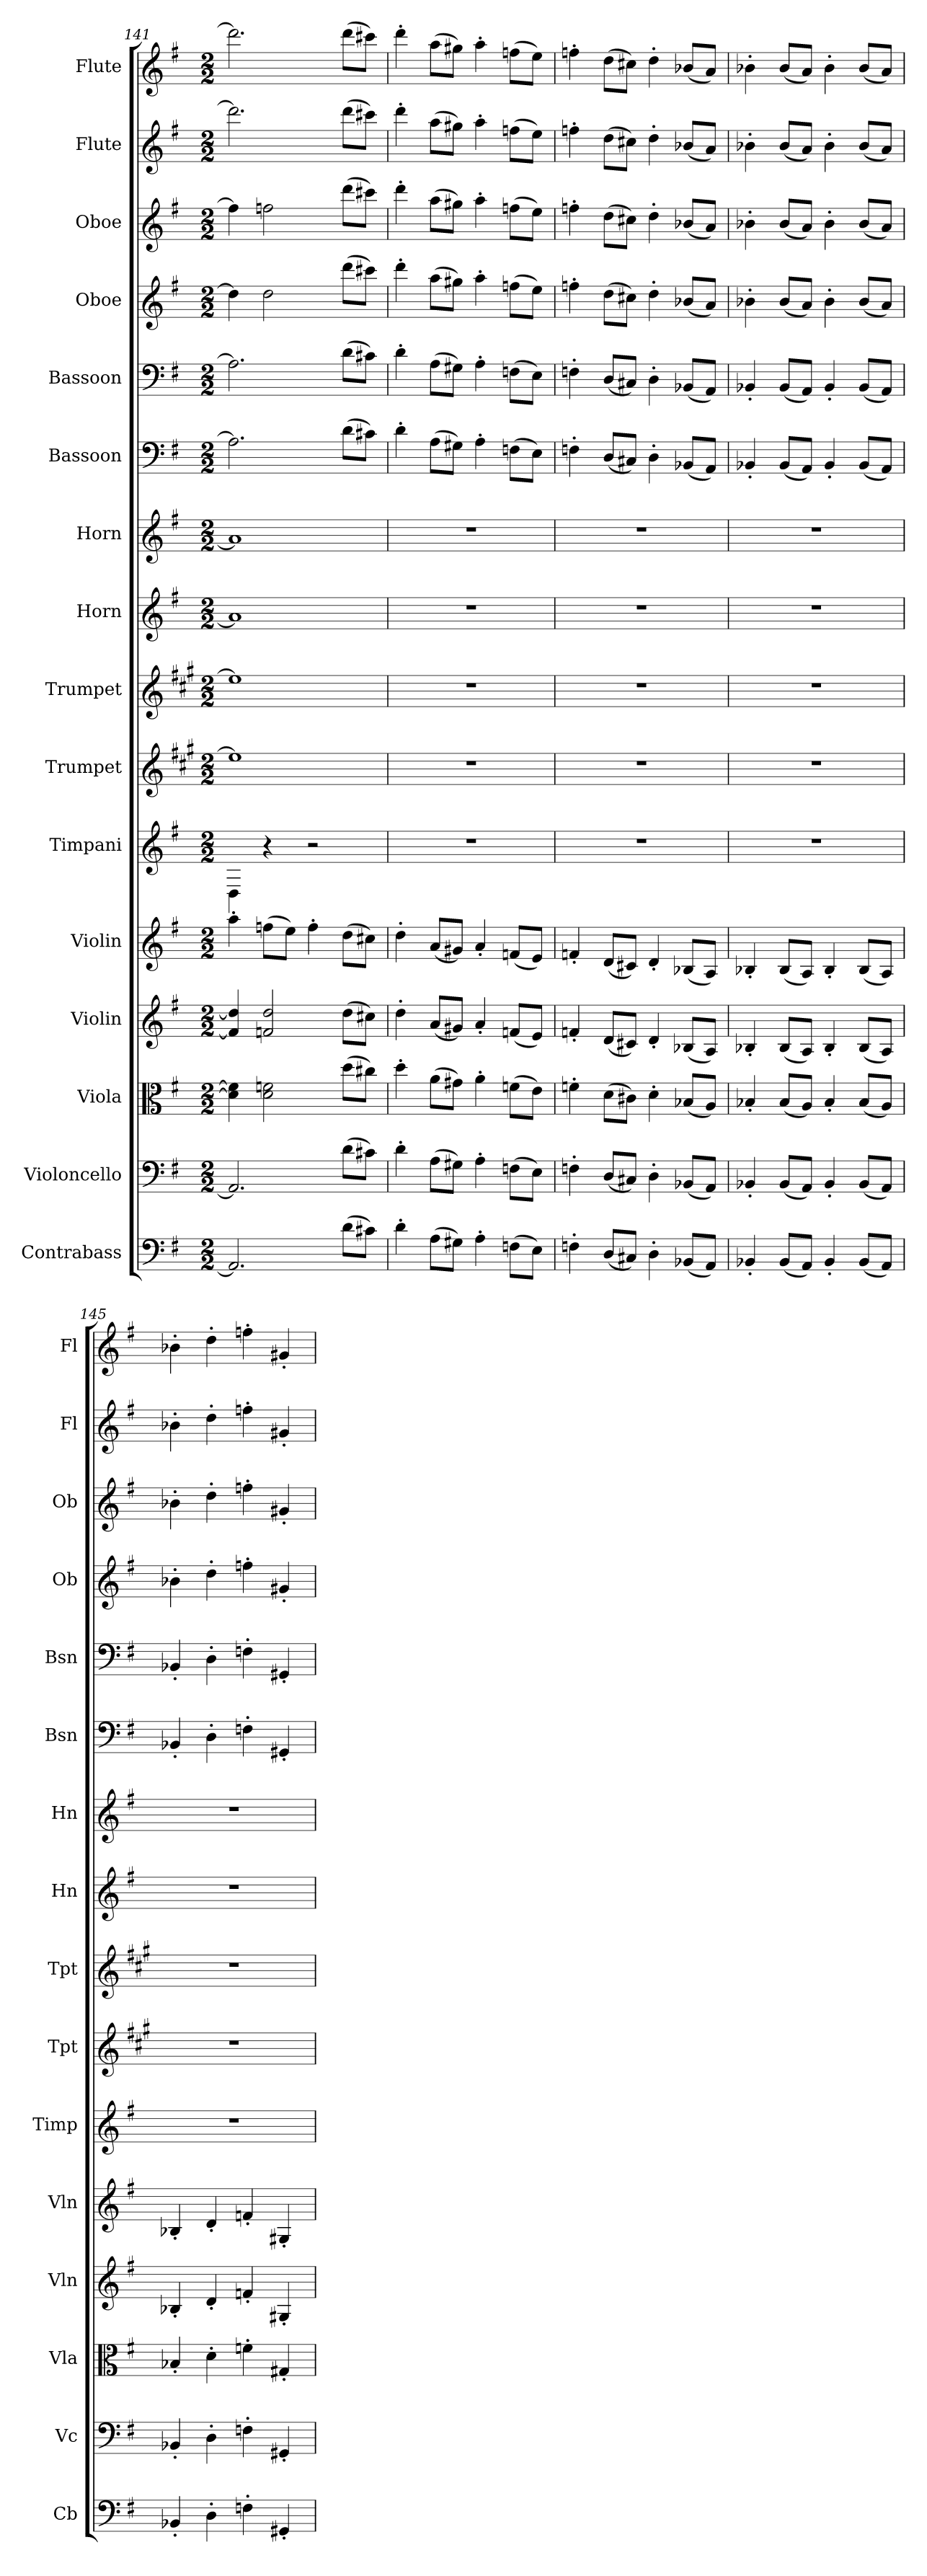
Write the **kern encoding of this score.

**kern	**kern	**kern	**kern	**kern	**kern	**kern	**kern	**kern	**kern	**kern	**kern	**kern	**kern	**kern	**kern
*part16	*part15	*part14	*part13	*part12	*part11	*part10	*part9	*part8	*part7	*part6	*part5	*part4	*part3	*part2	*part1
*staff16	*staff15	*staff14	*staff13	*staff12	*staff11	*staff10	*staff9	*staff8	*staff7	*staff6	*staff5	*staff4	*staff3	*staff2	*staff1
*I"Contrabass	*I"Violoncello	*I"Viola	*I"Violin	*I"Violin	*I"Timpani	*I"Trumpet	*I"Trumpet	*I"Horn	*I"Horn	*I"Bassoon	*I"Bassoon	*I"Oboe	*I"Oboe	*I"Flute	*I"Flute
*I'Cb	*I'Vc	*I'Vla	*I'Vln	*I'Vln	*I'Timp	*I'Tpt	*I'Tpt	*I'Hn	*I'Hn	*I'Bsn	*I'Bsn	*I'Ob	*I'Ob	*I'Fl	*I'Fl
*clefF4	*clefF4	*clefC3	*clefG2	*clefG2	*clefG2	*clefG2	*clefG2	*clefG2	*clefG2	*clefF4	*clefF4	*clefG2	*clefG2	*clefG2	*clefG2
*ITrd7c12	*	*	*	*	*	*ITrd1c2	*ITrd1c2	*ITrd4c7	*ITrd4c7	*	*	*	*	*	*
*k[f#]	*k[f#]	*k[f#]	*k[f#]	*k[f#]	*k[f#]	*k[f#]	*k[f#]	*k[]	*k[]	*k[f#]	*k[f#]	*k[f#]	*k[f#]	*k[f#]	*k[f#]
*M2/2	*M2/2	*M2/2	*M2/2	*M2/2	*M2/2	*M2/2	*M2/2	*M2/2	*M2/2	*M2/2	*M2/2	*M2/2	*M2/2	*M2/2	*M2/2
=141	=141	=141	=141	=141	=141	=141	=141	=141	=141	=141	=141	=141	=141	=141	=141
2.AAA/]	2.AA/]	4d\] 4f\]	4f/] 4dd/]	4aa'\	4D\	1dd]	1dd]	1d]	1d]	2.A\]	2.A\]	4dd\]	4ff\]	2.ddd\]	2.ddd\]
.	.	2d\ 2fn\	2fn/ 2dd/	(>8ffn\L	4r	.	.	.	.	.	.	2dd\	2ffn\	.	.
.	.	.	.	8ee\J)	.	.	.	.	.	.	.	.	.	.	.
.	.	.	.	4ff'\	2r	.	.	.	.	.	.	.	.	.	.
(>8D\L	(>8d\L	(>8dd\L	(>8dd\L	(>8dd\L	.	.	.	.	.	(>8d\L	(>8d\L	(>8ddd\L	(>8ddd\L	(>8ddd\L	(>8ddd\L
8C#X\J)	8c#X\J)	8cc#X\J)	8cc#X\J)	8cc#X\J)	.	.	.	.	.	8c#X\J)	8c#X\J)	8ccc#X\J)	8ccc#X\J)	8ccc#X\J)	8ccc#X\J)
=142	=142	=142	=142	=142	=142	=142	=142	=142	=142	=142	=142	=142	=142	=142	=142
4D'\	4d'\	4dd'\	4dd'\	4dd'\	1r	1r	1r	1r	1r	4d'\	4d'\	4ddd'\	4ddd'\	4ddd'\	4ddd'\
(>8AA\L	(>8A\L	(>8a\L	(<8a/L	(<8a/L	.	.	.	.	.	(>8A\L	(>8A\L	(>8aa\L	(>8aa\L	(>8aa\L	(>8aa\L
8GG#X\J)	8G#X\J)	8g#X\J)	8g#X/J)	8g#X/J)	.	.	.	.	.	8G#X\J)	8G#X\J)	8gg#X\J)	8gg#X\J)	8gg#X\J)	8gg#X\J)
4AA'\	4A'\	4a'\	4a'/	4a'/	.	.	.	.	.	4A'\	4A'\	4aa'\	4aa'\	4aa'\	4aa'\
(>8FFn\L	(>8Fn\L	(>8fn\L	(<8fn/L	(<8fn/L	.	.	.	.	.	(>8Fn\L	(>8Fn\L	(>8ffn\L	(>8ffn\L	(>8ffn\L	(>8ffn\L
8EE\J)	8E\J)	8e\J)	8e/J)	8e/J)	.	.	.	.	.	8E\J)	8E\J)	8ee\J)	8ee\J)	8ee\J)	8ee\J)
=143	=143	=143	=143	=143	=143	=143	=143	=143	=143	=143	=143	=143	=143	=143	=143
4FFn'\	4Fn'\	4fn'\	4fn'/	4fn'/	1r	1r	1r	1r	1r	4Fn'\	4Fn'\	4ffn'\	4ffn'\	4ffn'\	4ffn'\
(<8DD/L	(<8D/L	(>8d\L	(<8d/L	(<8d/L	.	.	.	.	.	(<8D/L	(<8D/L	(>8dd\L	(>8dd\L	(>8dd\L	(>8dd\L
8CC#X/J)	8C#X/J)	8c#X\J)	8c#X/J)	8c#X/J)	.	.	.	.	.	8C#X/J)	8C#X/J)	8cc#X\J)	8cc#X\J)	8cc#X\J)	8cc#X\J)
4DD'\	4D'\	4d'\	4d'/	4d'/	.	.	.	.	.	4D'\	4D'\	4dd'\	4dd'\	4dd'\	4dd'\
(<8BBB-X/L	(<8BB-X/L	(<8B-X/L	(<8B-X/L	(<8B-X/L	.	.	.	.	.	(<8BB-X/L	(<8BB-X/L	(<8b-X/L	(<8b-X/L	(<8b-X/L	(<8b-X/L
8AAA/J)	8AA/J)	8A/J)	8A/J)	8A/J)	.	.	.	.	.	8AA/J)	8AA/J)	8a/J)	8a/J)	8a/J)	8a/J)
=144	=144	=144	=144	=144	=144	=144	=144	=144	=144	=144	=144	=144	=144	=144	=144
4BBB-X'/	4BB-X'/	4B-X'/	4B-X'/	4B-X'/	1r	1r	1r	1r	1r	4BB-X'/	4BB-X'/	4b-X'\	4b-X'\	4b-X'\	4b-X'\
(<8BBB-/L	(<8BB-/L	(<8B-/L	(<8B-/L	(<8B-/L	.	.	.	.	.	(<8BB-/L	(<8BB-/L	(<8b-/L	(<8b-/L	(<8b-/L	(<8b-/L
8AAA/J)	8AA/J)	8A/J)	8A/J)	8A/J)	.	.	.	.	.	8AA/J)	8AA/J)	8a/J)	8a/J)	8a/J)	8a/J)
4BBB-'/	4BB-'/	4B-'/	4B-'/	4B-'/	.	.	.	.	.	4BB-'/	4BB-'/	4b-'\	4b-'\	4b-'\	4b-'\
(<8BBB-/L	(<8BB-/L	(<8B-/L	(<8B-/L	(<8B-/L	.	.	.	.	.	(<8BB-/L	(<8BB-/L	(<8b-/L	(<8b-/L	(<8b-/L	(<8b-/L
8AAA/J)	8AA/J)	8A/J)	8A/J)	8A/J)	.	.	.	.	.	8AA/J)	8AA/J)	8a/J)	8a/J)	8a/J)	8a/J)
=145	=145	=145	=145	=145	=145	=145	=145	=145	=145	=145	=145	=145	=145	=145	=145
4BBB-X'/	4BB-X'/	4B-X'/	4B-X'/	4B-X'/	1r	1r	1r	1r	1r	4BB-X'/	4BB-X'/	4b-X'\	4b-X'\	4b-X'\	4b-X'\
4DD'\	4D'\	4d'\	4d'/	4d'/	.	.	.	.	.	4D'\	4D'\	4dd'\	4dd'\	4dd'\	4dd'\
4FFn'\	4Fn'\	4fn'\	4fn'/	4fn'/	.	.	.	.	.	4Fn'\	4Fn'\	4ffn'\	4ffn'\	4ffn'\	4ffn'\
4GGG#X'/	4GG#X'/	4G#X'/	4G#X'/	4G#X'/	.	.	.	.	.	4GG#X'/	4GG#X'/	4g#X'/	4g#X'/	4g#X'/	4g#X'/
=	=	=	=	=	=	=	=	=	=	=	=	=	=	=	=
*-	*-	*-	*-	*-	*-	*-	*-	*-	*-	*-	*-	*-	*-	*-	*-
